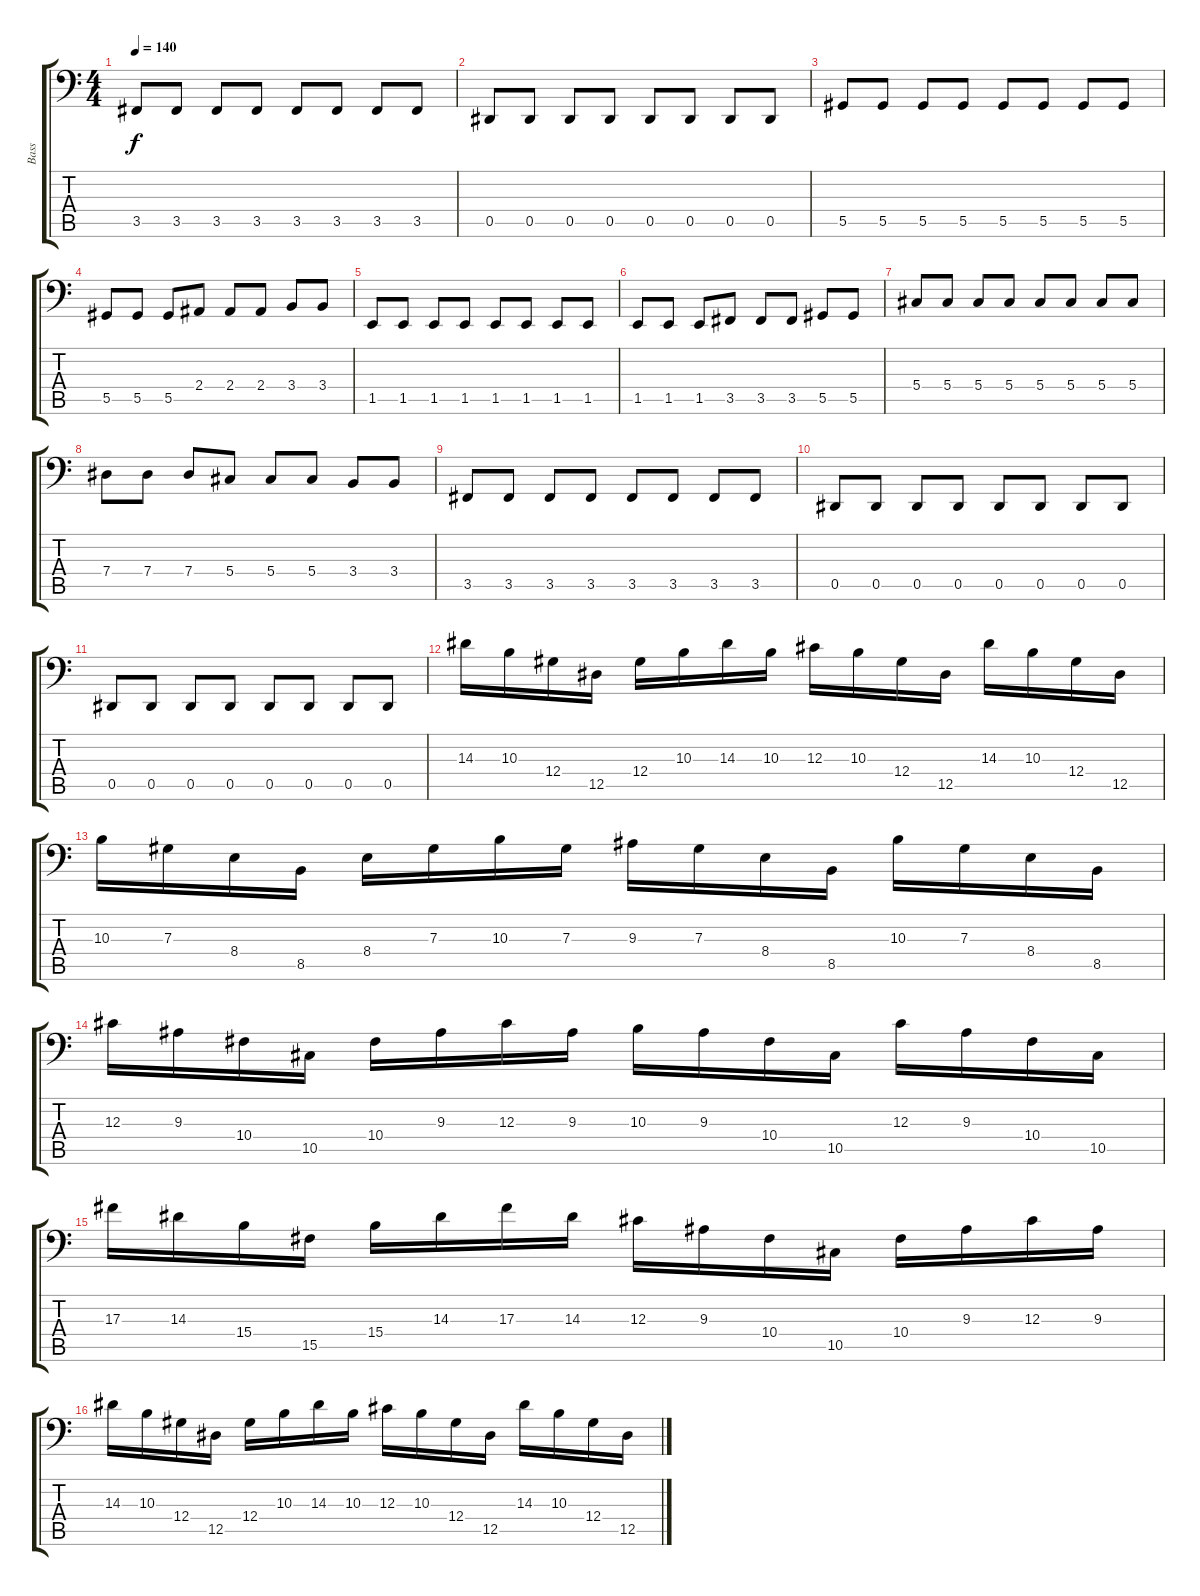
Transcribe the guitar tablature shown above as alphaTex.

\track ("Bass" "Bass") {instrument electricbasspick}
\staff {score tabs}
\tuning (B2 Gb2 Db2 Ab1 Eb1 Bb0) {hide}
\ts (4 4)
\tempo 140
\clef f4
\ks c
3.5.8{dy f} 3.5.8 3.5.8 3.5.8 3.5.8 3.5.8 3.5.8 3.5.8 |
0.5.8 0.5.8 0.5.8 0.5.8 0.5.8 0.5.8 0.5.8 0.5.8 |
5.5.8 5.5.8 5.5.8 5.5.8 5.5.8 5.5.8 5.5.8 5.5.8 |
5.5.8 5.5.8 5.5.8 2.4.8 2.4.8 2.4.8 3.4.8 3.4.8 |
1.5.8 1.5.8 1.5.8 1.5.8 1.5.8 1.5.8 1.5.8 1.5.8 |
1.5.8 1.5.8 1.5.8 3.5.8 3.5.8 3.5.8 5.5.8 5.5.8 |
5.4.8 5.4.8 5.4.8 5.4.8 5.4.8 5.4.8 5.4.8 5.4.8 |
7.4.8 7.4.8 7.4.8 5.4.8 5.4.8 5.4.8 3.4.8 3.4.8 |
3.5.8 3.5.8 3.5.8 3.5.8 3.5.8 3.5.8 3.5.8 3.5.8 |
0.5.8 0.5.8 0.5.8 0.5.8 0.5.8 0.5.8 0.5.8 0.5.8 |
0.5.8 0.5.8 0.5.8 0.5.8 0.5.8 0.5.8 0.5.8 0.5.8 |
14.3.16 10.3.16 12.4.16 12.5.16 12.4.16 10.3.16 14.3.16 10.3.16 12.3.16 10.3.16 12.4.16 12.5.16 14.3.16 10.3.16 12.4.16 12.5.16 |
10.3.16 7.3.16 8.4.16 8.5.16 8.4.16 7.3.16 10.3.16 7.3.16 9.3.16 7.3.16 8.4.16 8.5.16 10.3.16 7.3.16 8.4.16 8.5.16 |
12.3.16 9.3.16 10.4.16 10.5.16 10.4.16 9.3.16 12.3.16 9.3.16 10.3.16 9.3.16 10.4.16 10.5.16 12.3.16 9.3.16 10.4.16 10.5.16 |
17.3.16 14.3.16 15.4.16 15.5.16 15.4.16 14.3.16 17.3.16 14.3.16 12.3.16 9.3.16 10.4.16 10.5.16 10.4.16 9.3.16 12.3.16 9.3.16 |
14.3.16 10.3.16 12.4.16 12.5.16 12.4.16 10.3.16 14.3.16 10.3.16 12.3.16 10.3.16 12.4.16 12.5.16 14.3.16 10.3.16 12.4.16 12.5.16
